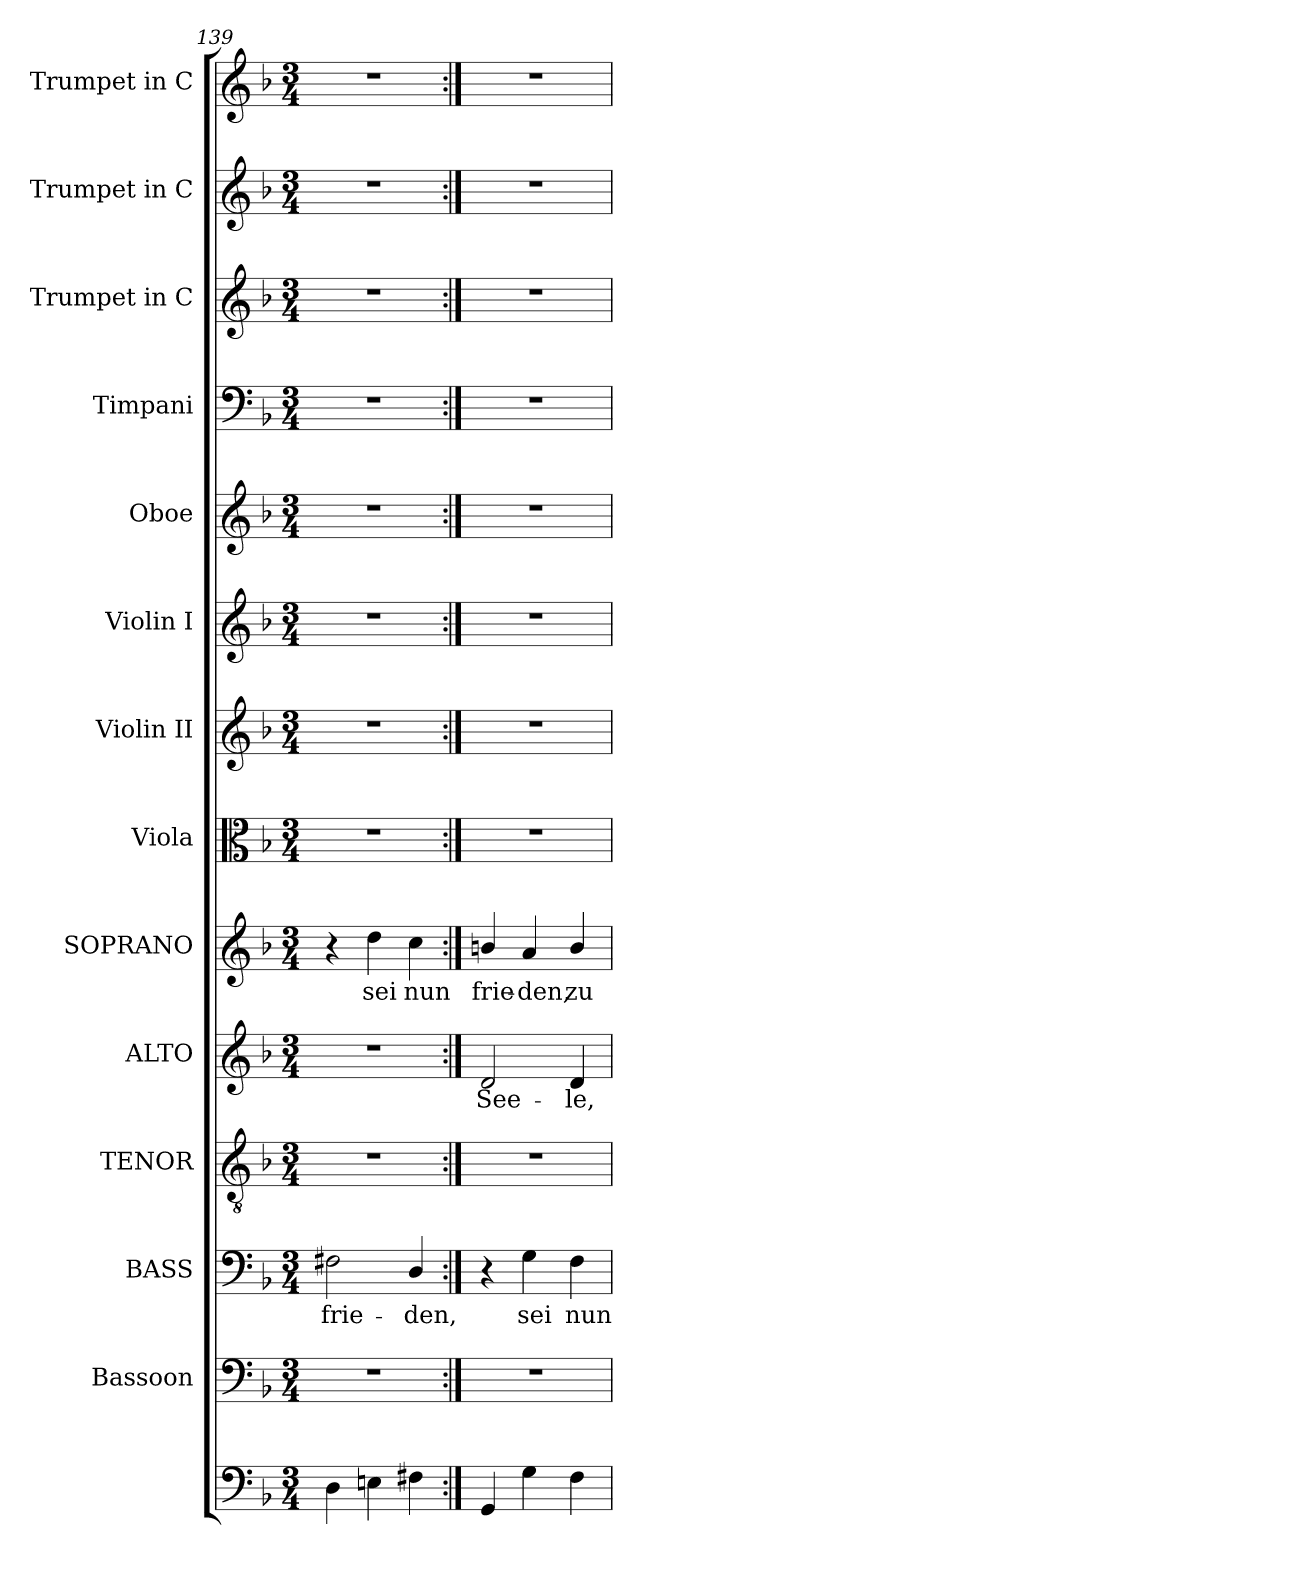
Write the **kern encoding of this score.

**kern	**kern	**kern	**text	**kern	**kern	**text	**kern	**text	**kern	**kern	**kern	**kern	**kern	**kern	**kern	**kern
*part14	*part13	*part12	*part12	*part11	*part10	*part10	*part9	*part9	*part8	*part7	*part6	*part5	*part4	*part3	*part2	*part1
*staff14	*staff13	*staff12	*staff12	*staff11	*staff10	*staff10	*staff9	*staff9	*staff8	*staff7	*staff6	*staff5	*staff4	*staff3	*staff2	*staff1
*	*I"Bassoon	*I"BASS	*	*I"TENOR	*I"ALTO	*	*I"SOPRANO	*	*I"Viola	*I"Violin II	*I"Violin I	*I"Oboe	*I"Timpani	*I"Trumpet in C	*I"Trumpet in C	*I"Trumpet in C
*	*	*	*	*	*I'Alto	*	*I'Soprano	*	*I'Viola	*I'Violin II	*I'Violin I	*I'Oboe	*I'Timp.	*	*	*
!!LO:PB:g=z
*clefF4	*clefF4	*clefF4	*	*clefGv2	*clefG2	*	*clefG2	*	*clefC3	*clefG2	*clefG2	*clefG2	*clefF4	*clefG2	*clefG2	*clefG2
*	*	*	*	*ITrd7c12	*	*	*	*	*	*	*	*	*	*	*	*
*k[b-]	*k[b-]	*k[b-]	*	*k[b-]	*k[b-]	*	*k[b-]	*	*k[b-]	*k[b-]	*k[b-]	*k[b-]	*k[b-]	*k[b-]	*k[b-]	*k[b-]
*F:	*F:	*F:	*	*F:	*F:	*	*F:	*	*F:	*F:	*F:	*F:	*F:	*F:	*F:	*F:
*M3/4	*M3/4	*M3/4	*	*M3/4	*M3/4	*	*M3/4	*	*M3/4	*M3/4	*M3/4	*M3/4	*M3/4	*M3/4	*M3/4	*M3/4
=139	=139	=139	=139	=139	=139	=139	=139	=139	=139	=139	=139	=139	=139	=139	=139	=139
!	!LO:N:vis=1	!	!	!	!	!	!	!	!	!	!	!	!	!	!	!
!	!	!	!LO:LY:b:color=#000000	!LO:N:vis=1	!LO:N:vis=1	!	!	!	!LO:N:vis=1	!LO:N:vis=1	!LO:N:vis=1	!LO:N:vis=1	!LO:N:vis=1	!LO:N:vis=1	!LO:N:vis=1	!LO:N:vis=1
4Di\	2.r	2F#Xi\	-frie-	2.r	2.r	.	4r	.	2.r	2.r	2.r	2.r	2.r	2.r	2.r	2.r
!	!	!	!	!	!	!	!	!LO:LY:b:color=#000000	!	!	!	!	!	!	!	!
4Eni\	.	.	.	.	.	.	4ddi\	sei	.	.	.	.	.	.	.	.
!	!	!	!LO:LY:b:color=#000000	!	!	!	!	!	!	!	!	!	!	!	!	!
!	!	!	!	!	!	!	!	!LO:LY:b:color=#000000	!	!	!	!	!	!	!	!
4F#Xi\	.	4Di/	-den,	.	.	.	4cci\	nun	.	.	.	.	.	.	.	.
=140:|!	=140:|!	=140:|!	=140:|!	=140:|!	=140:|!	=140:|!	=140:|!	=140:|!	=140:|!	=140:|!	=140:|!	=140:|!	=140:|!	=140:|!	=140:|!	=140:|!
!	!LO:N:vis=1	!	!	!LO:N:vis=1	!	!	!	!	!	!	!	!	!	!	!	!
!	!	!	!	!	!	!LO:LY:b:color=#000000	!	!	!	!	!	!	!	!	!	!
!	!	!	!	!	!	!	!	!LO:LY:b:color=#000000	!LO:N:vis=1	!LO:N:vis=1	!LO:N:vis=1	!LO:N:vis=1	!LO:N:vis=1	!LO:N:vis=1	!LO:N:vis=1	!LO:N:vis=1
4GGi/	2.r	4r	.	2.r	2di/	See-	4bni/	frie-	2.r	2.r	2.r	2.r	2.r	2.r	2.r	2.r
!	!	!	!LO:LY:b:color=#000000	!	!	!	!	!	!	!	!	!	!	!	!	!
!	!	!	!	!	!	!	!	!LO:LY:b:color=#000000	!	!	!	!	!	!	!	!
4Gi\	.	4Gi\	sei	.	.	.	4ai/	-den,	.	.	.	.	.	.	.	.
!	!	!	!LO:LY:b:color=#000000	!	!	!	!	!	!	!	!	!	!	!	!	!
!	!	!	!	!	!	!LO:LY:b:color=#000000	!	!	!	!	!	!	!	!	!	!
!	!	!	!	!	!	!	!	!LO:LY:b:color=#000000	!	!	!	!	!	!	!	!
4Fi\	.	4Fi\	nun	.	4di/	-le,	4bi/	zu-	.	.	.	.	.	.	.	.
=	=	=	=	=	=	=	=	=	=	=	=	=	=	=	=	=
*-	*-	*-	*-	*-	*-	*-	*-	*-	*-	*-	*-	*-	*-	*-	*-	*-
